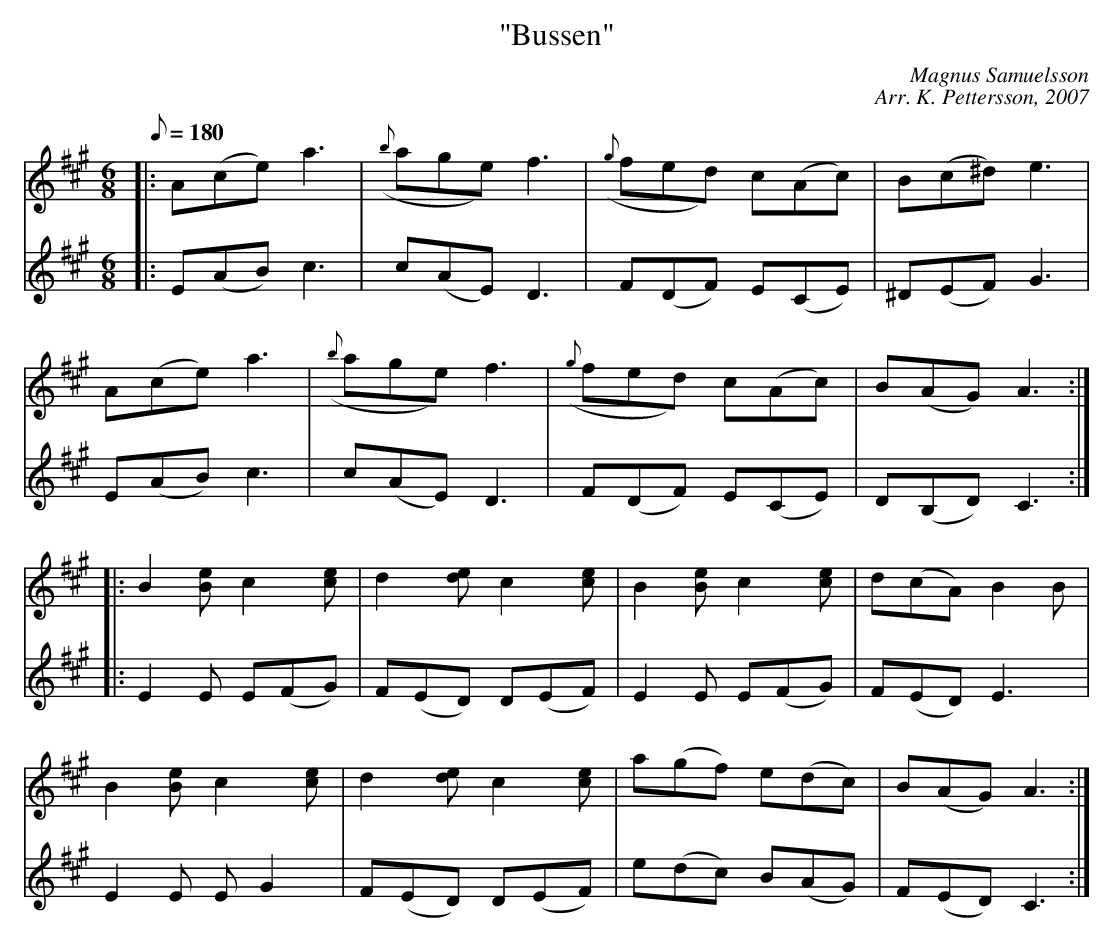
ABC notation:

X:1
T: "Bussen"
C: Magnus Samuelsson
C: Arr. K. Pettersson, 2007
M: 6/8
L: 1/8
K: A
Q: 180
V:1 |: A(ce) a3 | ({b}age) f3 | ({g}fed) c(Ac) | B(c^d) e3 |
V:2 |: E(AB) c3 | c(AE) D3 | F(DF) E(CE) | ^D(EF) G3 |
[V:1] A(ce) a3 | ({b}age) f3 | ({g}fed) c(Ac) | B(AG) A3:|
[V:2] E(AB) c3 | c(AE) D3 | F(DF) E(CE) | D(B,D) C3 :|
[V:1] |: B2[Be] c2[ce] | d2[de] c2[ce] | B2[Be] c2[ce] | d(cA) B2B |
[V:2] |: E2E E(FG) | F(ED) D(EF) | E2E E(FG) | F(ED) E3 |
[V:1] B2[Be] c2[ce] | d2[de] c2[ce] | a(gf) e(dc) | B(AG) A3 :|
[V:2] E2E EG2 | F(ED) D(EF) | e(dc) B(AG) | F(ED) C3 :|
